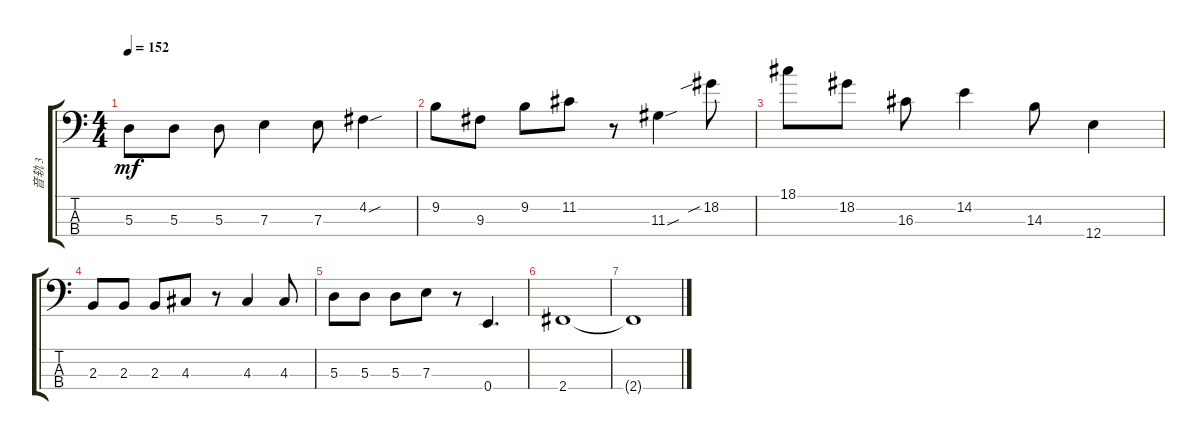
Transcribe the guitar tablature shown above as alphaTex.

\track ("音轨 3" "音轨 3") {instrument electricbassfinger}
\staff {score tabs}
\tuning (G2 D2 A1 E1) {hide}
\ts (4 4)
\tempo 152
\clef f4
\ks c
5.3.8{dy mf} 5.3.8 5.3.8 7.3.4 7.3.8 4.2{sou}.4 |
9.2.8 9.3.8 9.2.8 11.2.8 r.8 11.3{sou}.4 18.2{sib}.8 |
18.1.8 18.2.8 16.3.8 14.2.4 14.3.8 12.4.4 |
2.3.8 2.3.8 2.3.8 4.3.8 r.8 4.3.4 4.3.8 |
5.3.8 5.3.8 5.3.8 7.3.8 r.8 0.4.4{d} |
2.4.1 |
2.4{t}.1
